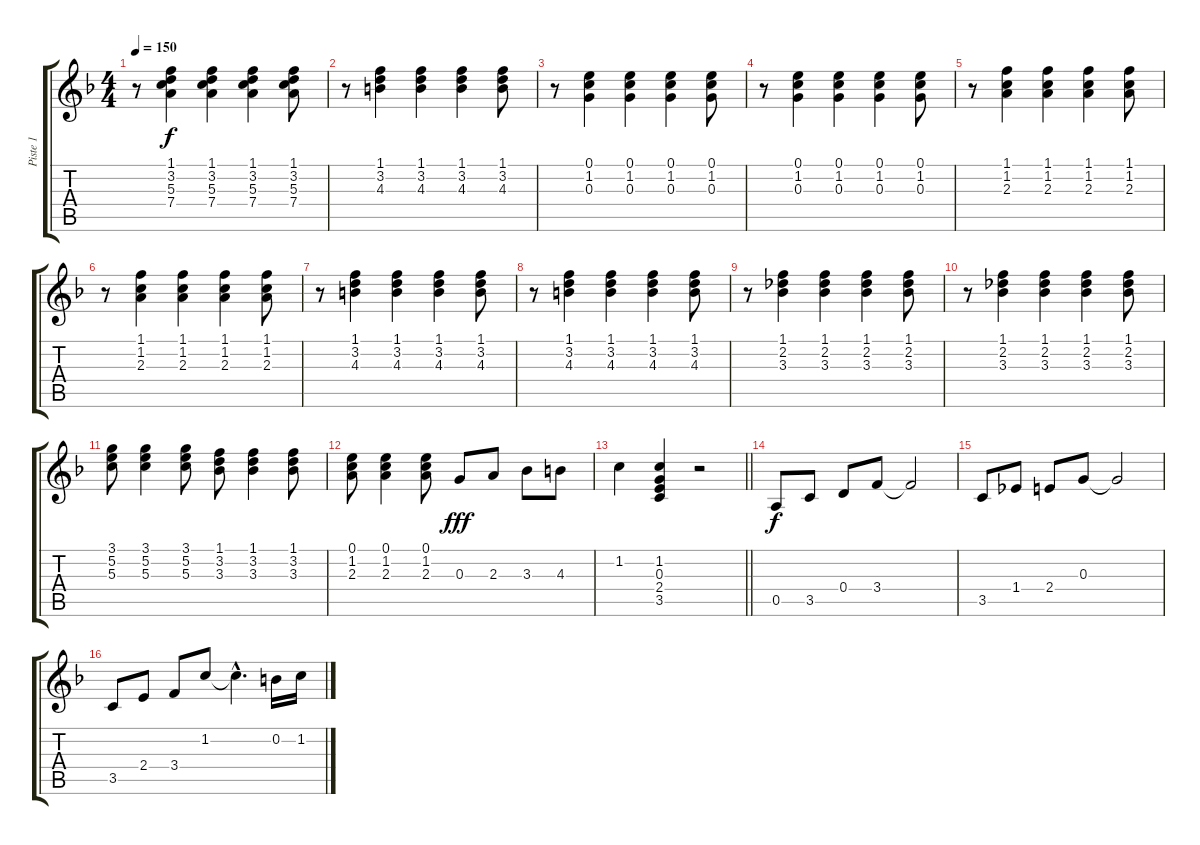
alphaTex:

\track ("Piste 1" "Piste 1") {instrument acousticguitarnylon}
\staff {score tabs}
\tuning (E4 B3 G3 D3 A2 E2) {hide}
\ts (4 4)
\tempo 150
\clef g2
\ks f
r.8{dy f} (1.1 3.2 5.3 7.4).4 (1.1 3.2 5.3 7.4).4 (1.1 3.2 5.3 7.4).4 (1.1 3.2 5.3 7.4).8 |
r.8 (1.1 3.2 4.3).4 (1.1 3.2 4.3).4 (1.1 3.2 4.3).4 (1.1 3.2 4.3).8 |
r.8 (0.1 1.2 0.3).4 (0.1 1.2 0.3).4 (0.1 1.2 0.3).4 (0.1 1.2 0.3).8 |
r.8 (0.1 1.2 0.3).4 (0.1 1.2 0.3).4 (0.1 1.2 0.3).4 (0.1 1.2 0.3).8 |
r.8 (1.1 1.2 2.3).4 (1.1 1.2 2.3).4 (1.1 1.2 2.3).4 (1.1 1.2 2.3).8 |
r.8 (1.1 1.2 2.3).4 (1.1 1.2 2.3).4 (1.1 1.2 2.3).4 (1.1 1.2 2.3).8 |
r.8 (1.1 3.2 4.3).4 (1.1 3.2 4.3).4 (1.1 3.2 4.3).4 (1.1 3.2 4.3).8 |
r.8 (1.1 3.2 4.3).4 (1.1 3.2 4.3).4 (1.1 3.2 4.3).4 (1.1 3.2 4.3).8 |
r.8 (1.1 2.2 3.3).4 (1.1 2.2 3.3).4 (1.1 2.2 3.3).4 (1.1 2.2 3.3).8 |
r.8 (1.1 2.2 3.3).4 (1.1 2.2 3.3).4 (1.1 2.2 3.3).4 (1.1 2.2 3.3).8 |
(3.1 5.2 5.3).8 (3.1 5.2 5.3).4 (3.1 5.2 5.3).8 (1.1 3.2 3.3).8 (1.1 3.2 3.3).4 (1.1 3.2 3.3).8 |
(0.1 1.2 2.3).8 (0.1 1.2 2.3).4 (0.1 1.2 2.3).8 0.3.8{dy fff} 2.3.8 3.3.8 4.3.8 |
\barLineRight lightlight
1.2.4 (1.2 0.3 2.4 3.5).4 r.2 |
0.5.8{dy f} 3.5.8 0.4.8 3.4.8 3.4{t}.2 |
3.5.8 1.4.8 2.4.8 0.3.8 0.3{t}.2 |
3.5.8 2.4.8 3.4.8 1.2.8 1.2{hac t}.4{d} 0.2.16 1.2.16
